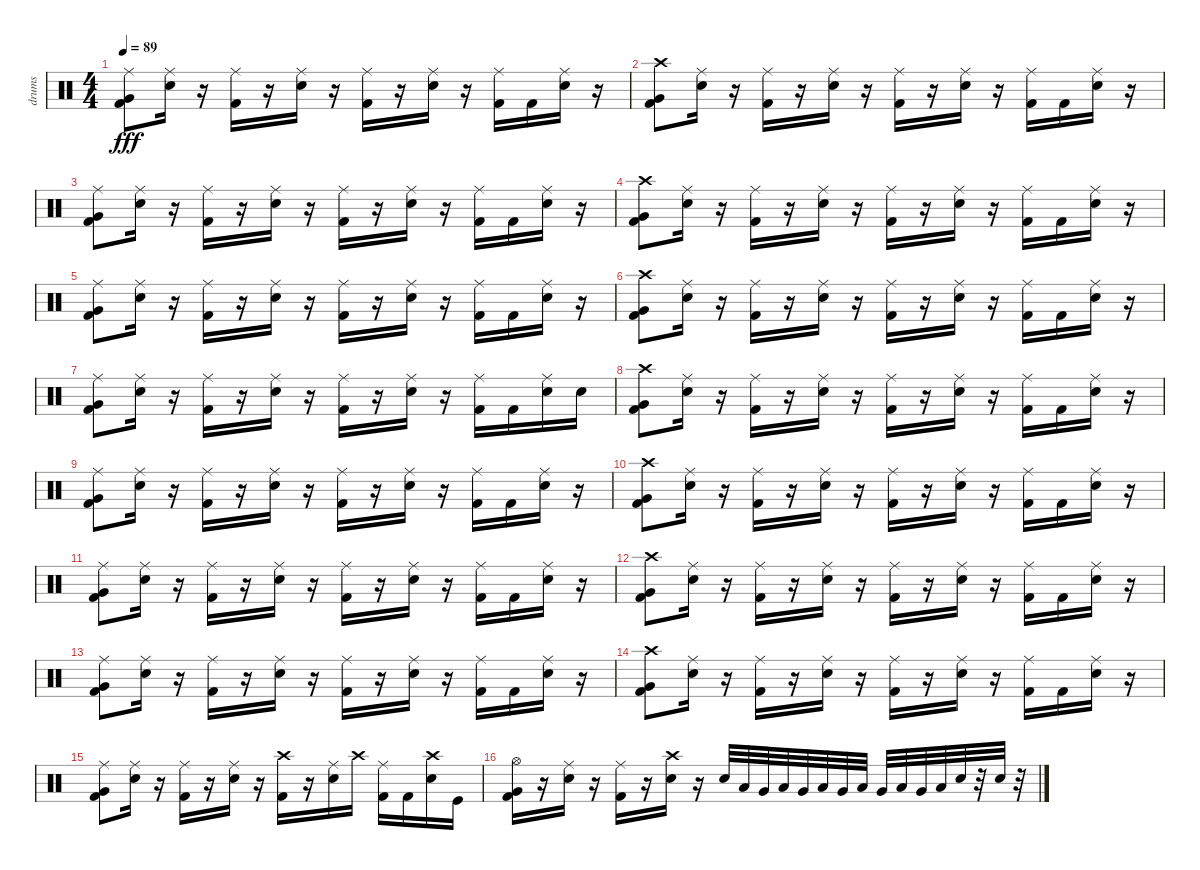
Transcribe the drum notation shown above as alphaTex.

\track ("drums" "drums") {instrument percussion}
\staff {score}
\articulation defaults
\ts (4 4)
\tempo 89
\clef neutral
\ks c
("Very Low Tom (hit)" "Ride (middle)" "Kick (hit) 2").8{dy fff} ("Ride (middle)" "Snare (hit) 2").16 r.16 ("Ride (middle)" "Kick (hit) 2").16 r.16 ("Ride (middle)" "Snare (hit) 2").16 r.16 ("Ride (middle)" "Kick (hit) 2").16 r.16 ("Ride (middle)" "Snare (hit) 2").16 r.16 ("Ride (middle)" "Kick (hit) 2").16 "Kick (hit) 2".16 ("Ride (middle)" "Snare (hit) 2").16 r.16 |
("Very Low Tom (hit)" "Crash high (hit)" "Kick (hit) 2").8 ("Ride (middle)" "Snare (hit) 2").16 r.16 ("Ride (middle)" "Kick (hit) 2").16 r.16 ("Ride (middle)" "Snare (hit) 2").16 r.16 ("Ride (middle)" "Kick (hit) 2").16 r.16 ("Ride (middle)" "Snare (hit) 2").16 r.16 ("Ride (middle)" "Kick (hit) 2").16 "Kick (hit) 2".16 ("Ride (middle)" "Snare (hit) 2").16 r.16 |
("Very Low Tom (hit)" "Ride (middle)" "Kick (hit) 2").8 ("Ride (middle)" "Snare (hit) 2").16 r.16 ("Ride (middle)" "Kick (hit) 2").16 r.16 ("Ride (middle)" "Snare (hit) 2").16 r.16 ("Ride (middle)" "Kick (hit) 2").16 r.16 ("Ride (middle)" "Snare (hit) 2").16 r.16 ("Ride (middle)" "Kick (hit) 2").16 "Kick (hit) 2".16 ("Ride (middle)" "Snare (hit) 2").16 r.16 |
("Very Low Tom (hit)" "Crash high (hit)" "Kick (hit) 2").8 ("Ride (middle)" "Snare (hit) 2").16 r.16 ("Ride (middle)" "Kick (hit) 2").16 r.16 ("Ride (middle)" "Snare (hit) 2").16 r.16 ("Ride (middle)" "Kick (hit) 2").16 r.16 ("Ride (middle)" "Snare (hit) 2").16 r.16 ("Ride (middle)" "Kick (hit) 2").16 "Kick (hit) 2".16 ("Ride (middle)" "Snare (hit) 2").16 r.16 |
("Very Low Tom (hit)" "Ride (middle)" "Kick (hit) 2").8 ("Ride (middle)" "Snare (hit) 2").16 r.16 ("Ride (middle)" "Kick (hit) 2").16 r.16 ("Ride (middle)" "Snare (hit) 2").16 r.16 ("Ride (middle)" "Kick (hit) 2").16 r.16 ("Ride (middle)" "Snare (hit) 2").16 r.16 ("Ride (middle)" "Kick (hit) 2").16 "Kick (hit) 2".16 ("Ride (middle)" "Snare (hit) 2").16 r.16 |
("Very Low Tom (hit)" "Crash high (hit)" "Kick (hit) 2").8 ("Ride (middle)" "Snare (hit) 2").16 r.16 ("Ride (middle)" "Kick (hit) 2").16 r.16 ("Ride (middle)" "Snare (hit) 2").16 r.16 ("Ride (middle)" "Kick (hit) 2").16 r.16 ("Ride (middle)" "Snare (hit) 2").16 r.16 ("Ride (middle)" "Kick (hit) 2").16 "Kick (hit) 2".16 ("Ride (middle)" "Snare (hit) 2").16 r.16 |
("Very Low Tom (hit)" "Ride (middle)" "Kick (hit) 2").8 ("Ride (middle)" "Snare (hit) 2").16 r.16 ("Ride (middle)" "Kick (hit) 2").16 r.16 ("Ride (middle)" "Snare (hit) 2").16 r.16 ("Ride (middle)" "Kick (hit) 2").16 r.16 ("Ride (middle)" "Snare (hit) 2").16 r.16 ("Ride (middle)" "Kick (hit) 2").16 "Kick (hit) 2".16 ("Ride (middle)" "Snare (hit) 2").16 "Snare (hit) 2".16 |
("Very Low Tom (hit)" "Crash high (hit)" "Kick (hit) 2").8 ("Ride (middle)" "Snare (hit) 2").16 r.16 ("Ride (middle)" "Kick (hit) 2").16 r.16 ("Ride (middle)" "Snare (hit) 2").16 r.16 ("Ride (middle)" "Kick (hit) 2").16 r.16 ("Ride (middle)" "Snare (hit) 2").16 r.16 ("Ride (middle)" "Kick (hit) 2").16 "Kick (hit) 2".16 ("Ride (middle)" "Snare (hit) 2").16 r.16 |
("Very Low Tom (hit)" "Ride (middle)" "Kick (hit) 2").8 ("Ride (middle)" "Snare (hit) 2").16 r.16 ("Ride (middle)" "Kick (hit) 2").16 r.16 ("Ride (middle)" "Snare (hit) 2").16 r.16 ("Ride (middle)" "Kick (hit) 2").16 r.16 ("Ride (middle)" "Snare (hit) 2").16 r.16 ("Ride (middle)" "Kick (hit) 2").16 "Kick (hit) 2".16 ("Ride (middle)" "Snare (hit) 2").16 r.16 |
("Very Low Tom (hit)" "Crash high (hit)" "Kick (hit) 2").8 ("Ride (middle)" "Snare (hit) 2").16 r.16 ("Ride (middle)" "Kick (hit) 2").16 r.16 ("Ride (middle)" "Snare (hit) 2").16 r.16 ("Ride (middle)" "Kick (hit) 2").16 r.16 ("Ride (middle)" "Snare (hit) 2").16 r.16 ("Ride (middle)" "Kick (hit) 2").16 "Kick (hit) 2".16 ("Ride (middle)" "Snare (hit) 2").16 r.16 |
("Very Low Tom (hit)" "Ride (middle)" "Kick (hit) 2").8 ("Ride (middle)" "Snare (hit) 2").16 r.16 ("Ride (middle)" "Kick (hit) 2").16 r.16 ("Ride (middle)" "Snare (hit) 2").16 r.16 ("Ride (middle)" "Kick (hit) 2").16 r.16 ("Ride (middle)" "Snare (hit) 2").16 r.16 ("Ride (middle)" "Kick (hit) 2").16 "Kick (hit) 2".16 ("Ride (middle)" "Snare (hit) 2").16 r.16 |
("Very Low Tom (hit)" "Crash high (hit)" "Kick (hit) 2").8 ("Ride (middle)" "Snare (hit) 2").16 r.16 ("Ride (middle)" "Kick (hit) 2").16 r.16 ("Ride (middle)" "Snare (hit) 2").16 r.16 ("Ride (middle)" "Kick (hit) 2").16 r.16 ("Ride (middle)" "Snare (hit) 2").16 r.16 ("Ride (middle)" "Kick (hit) 2").16 "Kick (hit) 2".16 ("Ride (middle)" "Snare (hit) 2").16 r.16 |
("Very Low Tom (hit)" "Ride (middle)" "Kick (hit) 2").8 ("Ride (middle)" "Snare (hit) 2").16 r.16 ("Ride (middle)" "Kick (hit) 2").16 r.16 ("Ride (middle)" "Snare (hit) 2").16 r.16 ("Ride (middle)" "Kick (hit) 2").16 r.16 ("Ride (middle)" "Snare (hit) 2").16 r.16 ("Ride (middle)" "Kick (hit) 2").16 "Kick (hit) 2".16 ("Ride (middle)" "Snare (hit) 2").16 r.16 |
("Very Low Tom (hit)" "Crash high (hit)" "Kick (hit) 2").8 ("Ride (middle)" "Snare (hit) 2").16 r.16 ("Ride (middle)" "Kick (hit) 2").16 r.16 ("Ride (middle)" "Snare (hit) 2").16 r.16 ("Ride (middle)" "Kick (hit) 2").16 r.16 ("Ride (middle)" "Snare (hit) 2").16 r.16 ("Ride (middle)" "Kick (hit) 2").16 "Kick (hit) 2".16 ("Ride (middle)" "Snare (hit) 2").16 r.16 |
("Very Low Tom (hit)" "Ride (middle)" "Kick (hit) 2").8 ("Ride (middle)" "Snare (hit) 2").16 r.16 ("Ride (middle)" "Kick (hit) 2").16 r.16 ("Ride (middle)" "Snare (hit) 2").16 r.16 ("Crash high (hit)" "Kick (hit) 2").16 r.16 ("Ride (middle)" "Snare (hit) 2").16 "Crash high (hit)".16 ("Ride (middle)" "Kick (hit) 2").16 "Kick (hit) 2".16 ("Crash high (hit)" "Snare (hit) 2").16 "Kick (hit)".16 |
("Very Low Tom (hit)" "Hi-Hat (open)" "Kick (hit) 2").16 r.16 ("Snare (hit) 2" "Ride (middle)").16 r.16 ("Ride (middle)" "Kick (hit) 2").16 r.16 ("Crash high (hit)" "Snare (hit) 2").16 r.16 "Snare (hit) 2".32 "Low Tom (hit)".32 "Very Low Tom (hit)".32 "Low Tom (hit)".32 "Very Low Tom (hit)".32 "Low Floor Tom (hit)".32 "Very Low Tom (hit)".32 "Low Tom (hit)".32 "Very Low Tom (hit)".32 "Low Tom (hit)".32 "Very Low Tom (hit)".32 "Low Floor Tom (hit)".32 "Snare (hit) 2".32 r.32 "Snare (hit) 2".32 r.32
